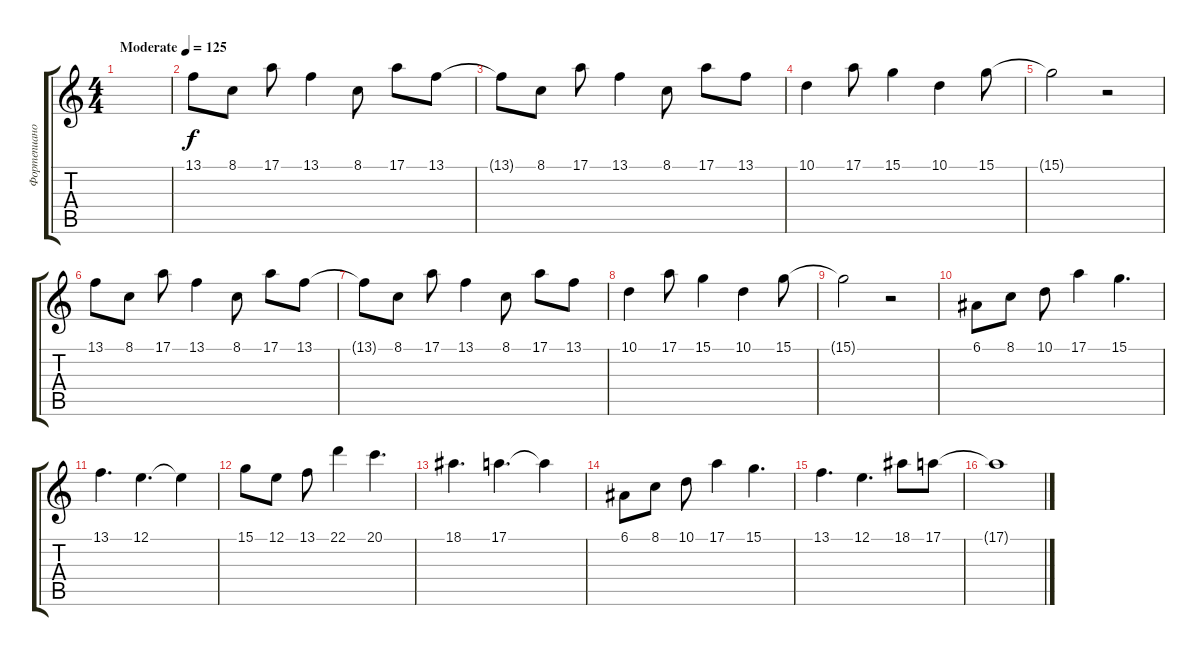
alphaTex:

\track ("Фортепиано №1" "Фортепиано") {instrument acousticgrandpiano}
\staff {score tabs}
\tuning (E4 B3 G3 D3 A2 E2) {hide}
\ts (4 4)
\tempo (125 "Moderate")
\clef g2
\ks c
|
13.1.8 8.1.8 17.1.8 13.1.4 8.1.8 17.1.8 13.1.8 |
13.1{t}.8 8.1.8 17.1.8 13.1.4 8.1.8 17.1.8 13.1.8 |
10.1.4 17.1.8 15.1.4 10.1.4 15.1.8 |
15.1{t}.2 r.2 |
13.1.8 8.1.8 17.1.8 13.1.4 8.1.8 17.1.8 13.1.8 |
13.1{t}.8 8.1.8 17.1.8 13.1.4 8.1.8 17.1.8 13.1.8 |
10.1.4 17.1.8 15.1.4 10.1.4 15.1.8 |
15.1{t}.2 r.2 |
6.1.8 8.1.8 10.1.8 17.1.4 15.1.4{d} |
13.1.4{d} 12.1.4{d} 12.1{t}.4 |
15.1.8 12.1.8 13.1.8 22.1.4 20.1.4{d} |
18.1.4{d} 17.1.4{d} 17.1{t}.4 |
6.1.8 8.1.8 10.1.8 17.1.4 15.1.4{d} |
13.1.4{d} 12.1.4{d} 18.1.8 17.1.8 |
17.1{t}.1
